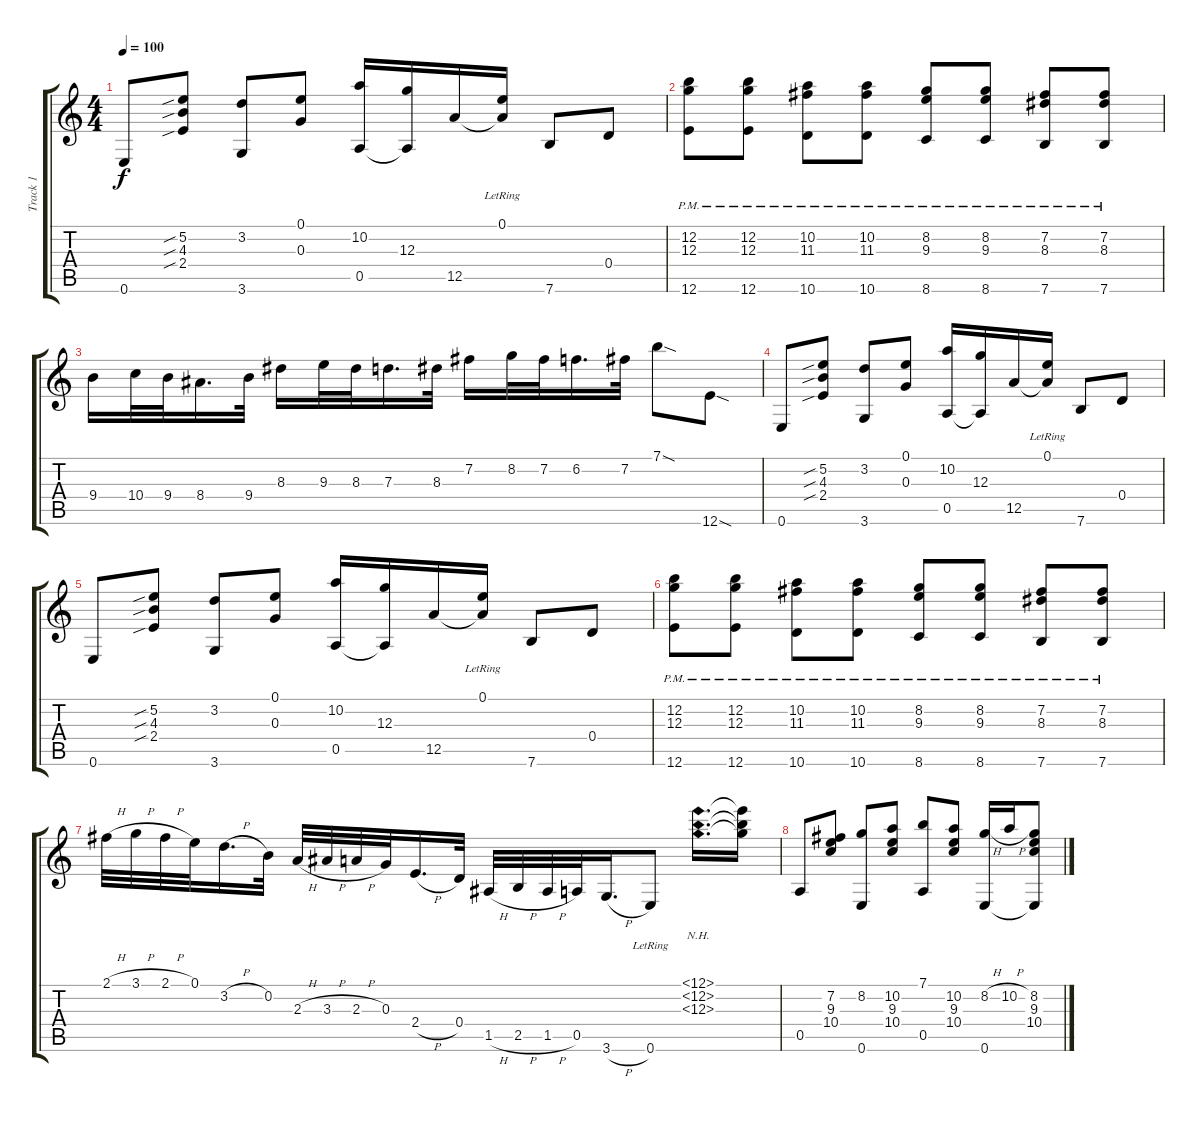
\track ("Track 1" "Track 1") {instrument acousticguitarsteel}
\staff {score tabs}
\tuning (E4 B3 G3 D3 A2 E2) {hide}
\ts (4 4)
\tempo 100
\clef g2
\ks c
0.6.8{dy f} (5.2{sib} 4.3{sib} 2.4{sib}).8 (3.2 3.6).8 (0.1 0.3).8 (10.2 0.5).16 (12.3 0.5{t}).16 12.5.16 (0.1{lr} 12.5{t}).16 7.6.8 0.4.8 |
(12.2 12.3{pm} 12.6).8 (12.2 12.3{pm} 12.6).8 (10.2 11.3{pm} 10.6).8 (10.2 11.3{pm} 10.6).8 (8.2 9.3{pm} 8.6).8 (8.2 9.3{pm} 8.6).8 (7.2 8.3{pm} 7.6).8 (7.2 8.3{pm} 7.6).8 |
9.4.16 10.4.32 9.4.32 8.4.16{d} 9.4.32 8.3.16 9.3.32 8.3.32 7.3.16{d} 8.3.32 7.2.16 8.2.32 7.2.32 6.2.16{d} 7.2.32 7.1{sod}.8 12.6{sod}.8 |
0.6.8 (5.2{sib} 4.3{sib} 2.4{sib}).8 (3.2 3.6).8 (0.1 0.3).8 (10.2 0.5).16 (12.3 0.5{t}).16 12.5.16 (0.1{lr} 12.5{t}).16 7.6.8 0.4.8 |
0.6.8 (5.2{sib} 4.3{sib} 2.4{sib}).8 (3.2 3.6).8 (0.1 0.3).8 (10.2 0.5).16 (12.3 0.5{t}).16 12.5.16 (0.1{lr} 12.5{t}).16 7.6.8 0.4.8 |
(12.2 12.3{pm} 12.6).8 (12.2 12.3{pm} 12.6).8 (10.2 11.3{pm} 10.6).8 (10.2 11.3{pm} 10.6).8 (8.2 9.3{pm} 8.6).8 (8.2 9.3{pm} 8.6).8 (7.2 8.3{pm} 7.6).8 (7.2 8.3{pm} 7.6).8 |
2.1{h}.32 3.1{h}.32 2.1{h}.32 0.1.32 3.2{h}.16{d} 0.2.32 2.3{h}.32 3.3{h}.32 2.3{h}.32 0.3.32 2.4{h}.16{d} 0.4.32 1.5{h}.32 2.5{h}.32 1.5{h}.32 0.5.32 3.6{h}.16{d} 0.6{lr}.8 (12.1{nh} 12.2{nh} 12.3{nh}).16{d} (12.1{t} 12.2{t} 12.3{t}).16 |
0.5.8 (7.2 9.3 10.4).8 (8.2 0.6).8 (10.2 9.3 10.4).8 (7.1 0.5).8 (10.2 9.3 10.4).8 (8.2{h} 0.6).16 10.2{h}.16 (8.2 9.3 10.4 0.6{t}).8
